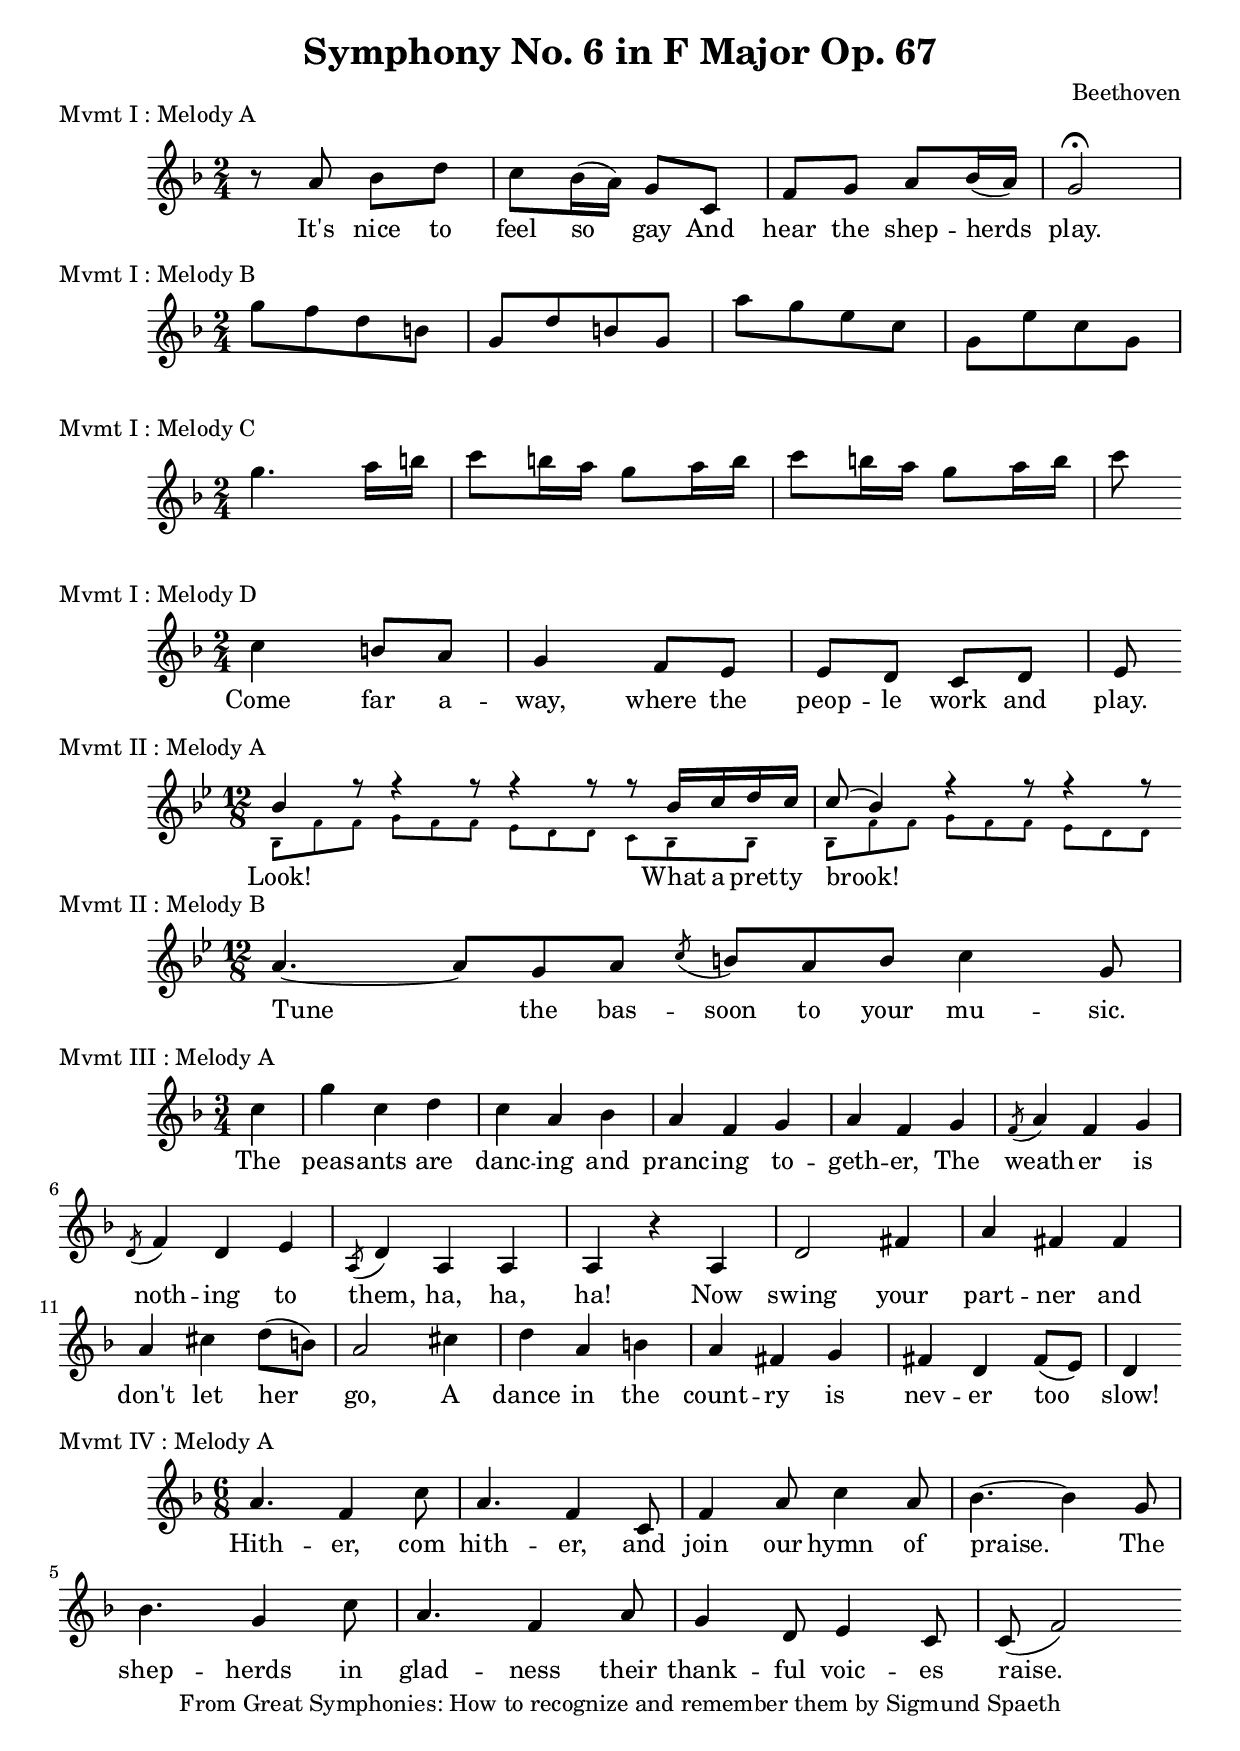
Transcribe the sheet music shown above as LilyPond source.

% Beethoven Symphony No. 6
\version "2.18.2"
% Melody definitions for movements of
% Beethovens's 6th Symphony (beethoven-006)

% Movement I Melody A {{{
melody_ia = <<
    \relative c'' {
        \clef "treble"
        \key f \major
        \time 2/4
        r8 a8 bes d | c8 bes16( a) g8 c,8 |
        f8 g a bes16( a) | g2 \fermata |
    }
    \addlyrics {
        It's nice to feel so gay And hear the shep -- herds play.
    }
>> % }}}

% Movement I Melody B {{{
melody_ib = <<
    \relative c'' {
        \clef "treble"
        \key f \major
        \time 2/4
        g'8[ f d b] | g8[ d' b g] |
        a'8[ g e c] | g8[ e' c g] |
    }
    \addlyrics {
    }
>> % }}}

% Movement I Melody C {{{
melody_ic = <<
    \relative c'' {
        \clef "treble"
        \key f \major
        \time 2/4
        g'4. a16 b | c8 b16 a g8 a16 b |
        c8 b16 a g8 a16 b | c8
    }
    \addlyrics {
    }
>> % }}}

% Movement I Melody D {{{
melody_id = <<
    \relative c'' {
        \clef "treble"
        \key f \major
        \time 2/4
        c4 b8 a | g4 f8 e | e8 d c d | e8
    }
    \addlyrics {
        Come far a -- way, where the peop -- le work and play.
    }
>> % }}}

% Movement II Melody A {{{
melody_iia = <<
    \relative c'' {
        \clef "treble"
        \key bes \major
        \time 12/8
        <<
        \new Voice = "first" { \voiceOne
            bes4 r8 r4 r8 r4 r8 r8 bes16 c d c |
            c8( bes4) r4 r8 r4 r8
        }
        \addlyrics {
            Look! What a pret -- ty brook!
        }
        \new CueVoice { \voiceTwo
            bes,8 f' f g f f ees d d c bes bes |
            bes8 f' f g f f ees d d
        }
        >>
    }
>> % }}}

% Movement II Melody B {{{
melody_iib = <<
    \relative c'' {
        \clef "treble"
        \key bes \major
        \time 12/8
        a4.~ a8 g a \slashedGrace{c8(} b8) a b c4 g8 |
    }
    \addlyrics {
        Tune the bas -- soon to your mu -- sic.
    }
>> % }}}

% Movement III Melody A {{{
melody_iiia = <<
    \relative c'' {
        \clef "treble"
        \key f \major
        \time 3/4
        \partial 4 c4 |
        g'4 c, d | c a bes | a f g |
        a4 f g | \slashedGrace{f8(} a4) f g |
        \slashedGrace{d8(} f4) d e | \slashedGrace{a,8(} d4) a a |
        a4 r a | d2 fis4 | a4 fis fis | a4 cis d8( b) |
        a2 cis4 | d4 a b | a4 fis g | fis d fis8( e) | d4
    }
    \addlyrics {
        The peas -- ants are danc -- ing and pranc -- ing to -- geth -- er,
        The weath -- er is noth -- ing to them, ha, ha, ha!
        Now swing your part -- ner and don't let her go,
        A dance in the count -- ry is nev -- er too slow!
    }
>> % }}}

% Movement IV Melody A {{{
melody_iva = <<
    \relative c'' {
        \clef "treble"
        \key f \major
        \time 6/8
        a4. f4 c'8 | a4. f4 c8 | f4 a8 c4 a8 |
        bes4.~ bes4 g8 | bes4. g4 c8 | a4. f4 a8 |
        g4 d8 e4 c8 | c8( f2)
    }
    \addlyrics {
        Hith -- er, com hith -- er, and join our hymn of praise.
        The shep -- herds in glad -- ness their thank -- ful voic -- es raise.
    }
>> % }}}


\header {
    title = "Symphony No. 6 in F Major Op. 67"
    composer = "Beethoven"
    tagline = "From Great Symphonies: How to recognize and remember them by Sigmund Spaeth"
}
\layout { ragged-right = ##f }

\score { \header {piece = "Mvmt I : Melody A"} \melody_ia }
\score { \header {piece = "Mvmt I : Melody B"} \melody_ib }
\score { \header {piece = "Mvmt I : Melody C"} \melody_ic }
\score { \header {piece = "Mvmt I : Melody D"} \melody_id }
\score { \header {piece = "Mvmt II : Melody A"} \melody_iia }
\score { \header {piece = "Mvmt II : Melody B"} \melody_iib }
\score { \header {piece = "Mvmt III : Melody A"} \melody_iiia }
\score { \header {piece = "Mvmt IV : Melody A"} \melody_iva }
